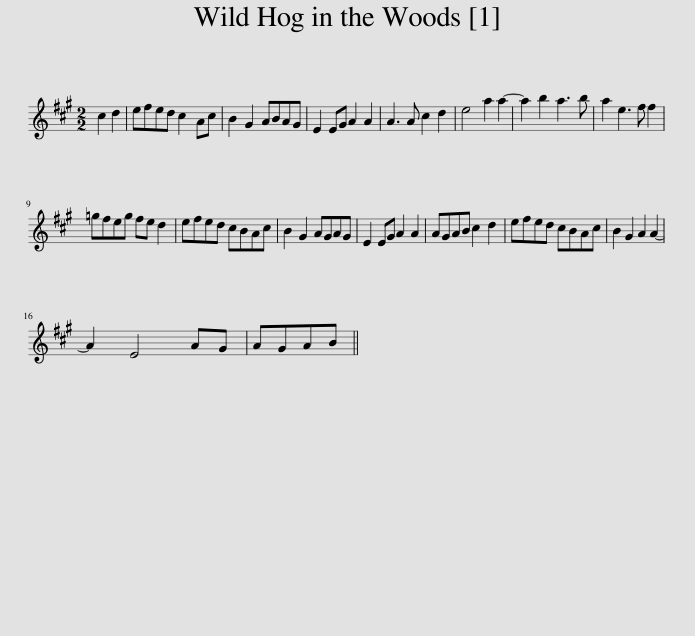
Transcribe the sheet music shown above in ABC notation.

X:1
L:1/8
M:2/2
I:linebreak $
K:A
V:1 treble
V:1
 c2 d2 | efed c2 Ac | B2 G2 ABAG | E2 EG A2 A2 | A3 A c2 d2 | %5
 e4 a2 a2- | a2 b2 a3 b | a2 e3 f f2 |$ =gfeg fe d2 | efed cBAc | %10
 B2 G2 AGAG | E2 EG A2 A2 | AGAB c2 d2 | efed cBAc | B2 G2 A2 A2- |$ %15
 A2 E4 AG | AGAB || %17
